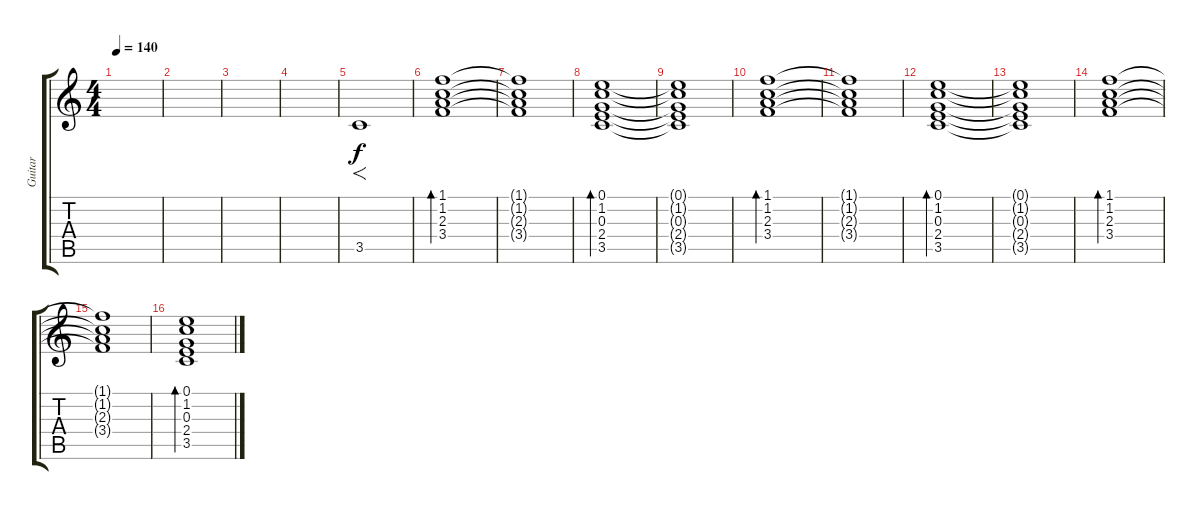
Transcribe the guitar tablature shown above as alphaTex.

\track ("Guitar" "Guitar") {instrument electricguitarjazz}
\staff {score tabs}
\tuning (E4 B3 G3 D3 A2 E2) {hide}
\ts (4 4)
\tempo 140
\clef g2
\ks c
|
|
|
|
3.5.1{f} |
(1.1 1.2 2.3 3.4).1{bd 240} |
(1.1{t} 1.2{t} 2.3{t} 3.4{t}).1 |
(0.1 1.2 0.3 2.4 3.5).1{bd 240} |
(0.1{t} 1.2{t} 0.3{t} 2.4{t} 3.5{t}).1 |
(1.1 1.2 2.3 3.4).1{bd 240} |
(1.1{t} 1.2{t} 2.3{t} 3.4{t}).1 |
(0.1 1.2 0.3 2.4 3.5).1{bd 240} |
(0.1{t} 1.2{t} 0.3{t} 2.4{t} 3.5{t}).1 |
(1.1 1.2 2.3 3.4).1{bd 240} |
(1.1{t} 1.2{t} 2.3{t} 3.4{t}).1 |
(0.1 1.2 0.3 2.4 3.5).1{bd 240}
